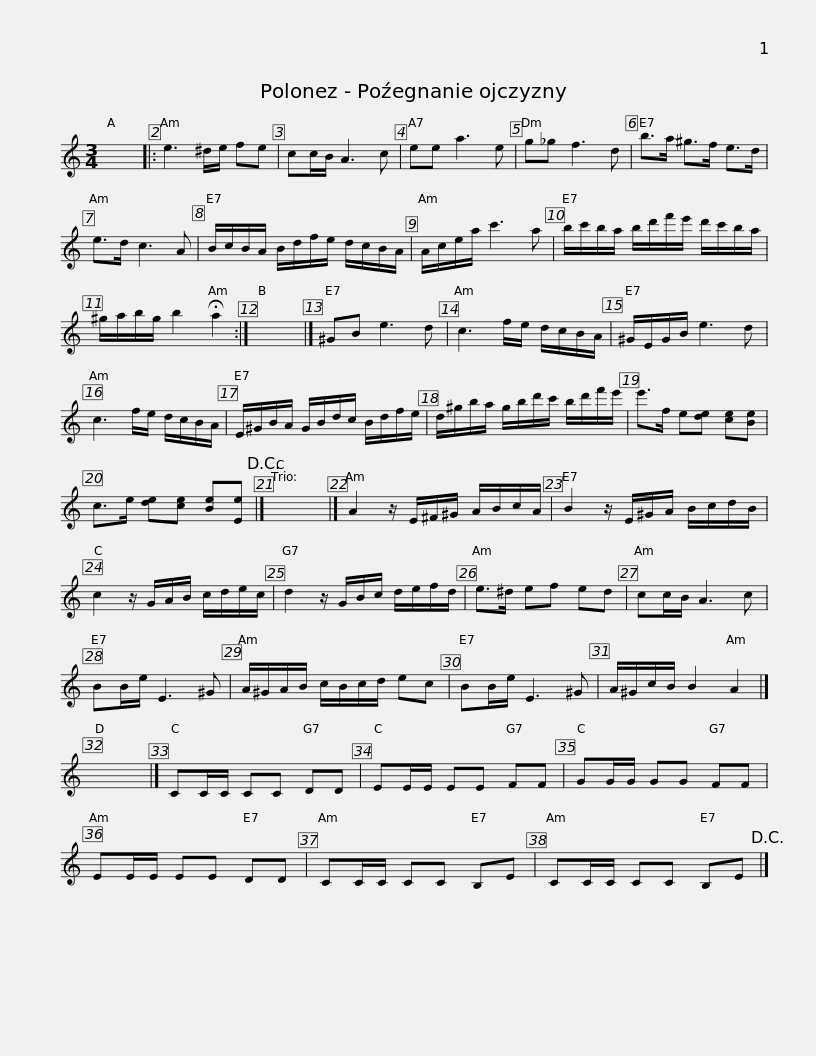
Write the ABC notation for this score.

X:1
L:1/8
M:3/4
I:linebreak $
K:C
V:1 treble
V:1
 x6 |: e3 ^d/e/ fe | cc/B/ A3 c | ee a3 e | g_g f3 d | %5
 b>a ^g>f e>d | e>d c3 A |$ B/c/B/A/ B/d/f/e/ d/c/B/A/ | A/c/e/a/ c'3 a | b/c'/b/a/ b/d'/f'/e'/ d'/c'/b/a/ | %10
 ^g/a/b/g/ b2 !fermata!a2 :| x6 |]$ ^GB e3 d | c3 f/e/ d/c/B/A/ | ^G/E/G/B/ e3 d | %15
 c3 f/e/ d/c/B/A/ | E/^G/B/A/ G/B/d/c/ B/d/f/e/ |$ d/^g/b/a/ g/b/d'/c'/ b/d'/f'/e'/ | e'>f e[de] [ce][Be] | c>e [de][ce] [Be][Ee]!D.C.! |] %20
 x6 |] A2 z/ E/^F/^G/ A/B/c/A/ |$ B2 z/ E/^G/A/ B/c/d/B/ | c2 z/ G/A/B/ c/d/e/c/ | d2 z/ G/B/c/ d/e/f/d/ | %25
 e>^d ef ed | cc/B/ A3 c | BB/e/ E3 ^G |$ A/^G/A/B/ c/B/c/d/ ec | BB/e/ E3 ^G | %30
 A/^G/c/B/ B2 A2 |] x6 |] CC/C/ CC DD | EE/E/ EE FF |$ GG/G/ GG FF | %35
 EE/E/ EE DD | CC/C/ CC B,E | CC/C/ CC B,E!D.C.! |] %38
